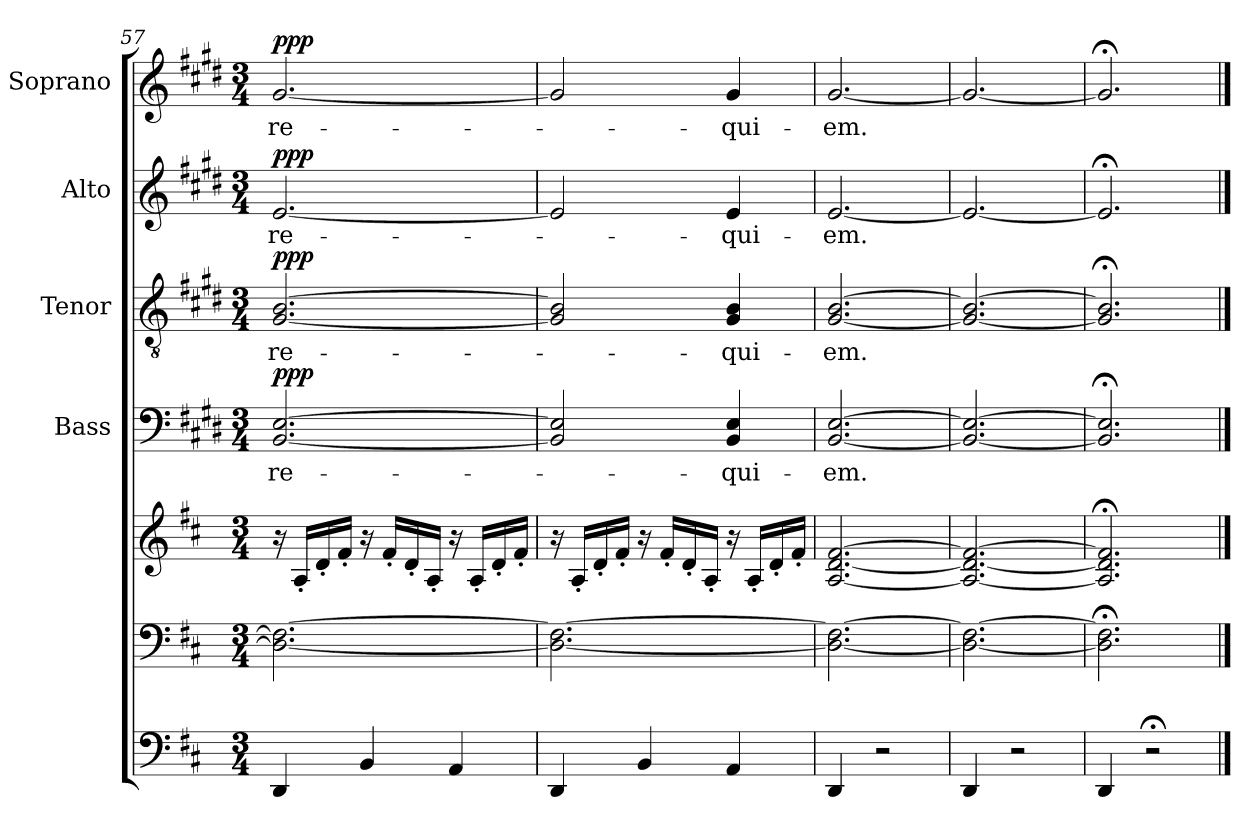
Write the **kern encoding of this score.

**kern	**kern	**kern	**kern	**text	**dynam	**kern	**text	**dynam	**kern	**text	**dynam	**kern	**text	**dynam
*part6	*part5	*part5	*part4	*part4	*part4	*part3	*part3	*part3	*part2	*part2	*part2	*part1	*part1	*part1
*staff7	*staff6	*staff5	*staff4	*staff4	*staff4	*staff3	*staff3	*staff3	*staff2	*staff2	*staff2	*staff1	*staff1	*staff1
*	*	*	*I"Bass	*	*	*I"Tenor	*	*	*I"Alto	*	*	*I"Soprano	*	*
*clefF4	*clefF4	*clefG2	*clefF4	*	*	*clefGv2	*	*	*clefG2	*	*	*clefG2	*	*
*	*	*	*ITrd1c2	*	*	*ITrd1c2	*	*	*ITrd1c2	*	*	*ITrd1c2	*	*
*k[f#c#]	*k[f#c#]	*k[f#c#]	*k[f#c#]	*	*	*k[f#c#]	*	*	*k[f#c#]	*	*	*k[f#c#]	*	*
*D:	*D:	*D:	*D:	*	*	*D:	*	*	*D:	*	*	*D:	*	*
*M3/4	*M3/4	*M3/4	*M3/4	*	*	*M3/4	*	*	*M3/4	*	*	*M3/4	*	*
=57	=57	=57	=57	=57	=57	=57	=57	=57	=57	=57	=57	=57	=57	=57
!	!	!	!	!	!LO:DY:b	!	!	!LO:DY:b	!	!	!LO:DY:b	!	!	!LO:DY:b
4DD/	2.D\_ 2.F#\_	16r	[2.AA/ [2.D/	re-	ppp	[2.F#/ [2.A/	re-	ppp	[2.d/	re-	ppp	[2.f#/	re-	ppp
.	.	16A'</LL	.	.	.	.	.	.	.	.	.	.	.	.
.	.	16d'</	.	.	.	.	.	.	.	.	.	.	.	.
.	.	16f#'</JJ	.	.	.	.	.	.	.	.	.	.	.	.
4BB/	.	16r	.	.	.	.	.	.	.	.	.	.	.	.
.	.	16f#'</LL	.	.	.	.	.	.	.	.	.	.	.	.
.	.	16d'</	.	.	.	.	.	.	.	.	.	.	.	.
.	.	16A'</JJ	.	.	.	.	.	.	.	.	.	.	.	.
4AA/	.	16r	.	.	.	.	.	.	.	.	.	.	.	.
.	.	16A'</LL	.	.	.	.	.	.	.	.	.	.	.	.
.	.	16d'</	.	.	.	.	.	.	.	.	.	.	.	.
.	.	16f#'</JJ	.	.	.	.	.	.	.	.	.	.	.	.
=58	=58	=58	=58	=58	=58	=58	=58	=58	=58	=58	=58	=58	=58	=58
4DD/	2.D\_ 2.F#\_	16r	2AA/] 2D/]	.	.	2F#/] 2A/]	.	.	2d/]	.	.	2f#/]	.	.
.	.	16A'</LL	.	.	.	.	.	.	.	.	.	.	.	.
.	.	16d'</	.	.	.	.	.	.	.	.	.	.	.	.
.	.	16f#'</JJ	.	.	.	.	.	.	.	.	.	.	.	.
4BB/	.	16r	.	.	.	.	.	.	.	.	.	.	.	.
.	.	16f#'</LL	.	.	.	.	.	.	.	.	.	.	.	.
.	.	16d'</	.	.	.	.	.	.	.	.	.	.	.	.
.	.	16A'</JJ	.	.	.	.	.	.	.	.	.	.	.	.
4AA/	.	16r	4AA/ 4D/	-qui-	.	4F#/ 4A/	-qui-	.	4d/	-qui-	.	4f#/	-qui-	.
.	.	16A'</LL	.	.	.	.	.	.	.	.	.	.	.	.
.	.	16d'</	.	.	.	.	.	.	.	.	.	.	.	.
.	.	16f#'</JJ	.	.	.	.	.	.	.	.	.	.	.	.
=59	=59	=59	=59	=59	=59	=59	=59	=59	=59	=59	=59	=59	=59	=59
4DD/	2.D\_ 2.F#\_	[2.A/ [2.d/ [2.f#/	[2.AA/ [2.D/	-em.	.	[2.F#/ [2.A/	-em.	.	[2.d/	-em.	.	[2.f#/	-em.	.
2r	.	.	.	.	.	.	.	.	.	.	.	.	.	.
=60	=60	=60	=60	=60	=60	=60	=60	=60	=60	=60	=60	=60	=60	=60
4DD/	2.D\_ 2.F#\_	2.A/_ 2.d/_ 2.f#/_	2.AA/_ 2.D/_	.	.	2.F#/_ 2.A/_	.	.	2.d/_	.	.	2.f#/_	.	.
2r	.	.	.	.	.	.	.	.	.	.	.	.	.	.
!!LO:PB:g=z
=61	=61	=61	=61	=61	=61	=61	=61	=61	=61	=61	=61	=61	=61	=61
4DD/	2.D\];< 2.F#\];<	2.A/]; 2.d/]; 2.f#/];	2.AA/]; 2.D/];	.	.	2.F#/]; 2.A/];	.	.	2.d;/]	.	.	2.f#;/]	.	.
2r;<	.	.	.	.	.	.	.	.	.	.	.	.	.	.
==	==	==	==	==	==	==	==	==	==	==	==	==	==	==
*-	*-	*-	*-	*-	*-	*-	*-	*-	*-	*-	*-	*-	*-	*-
